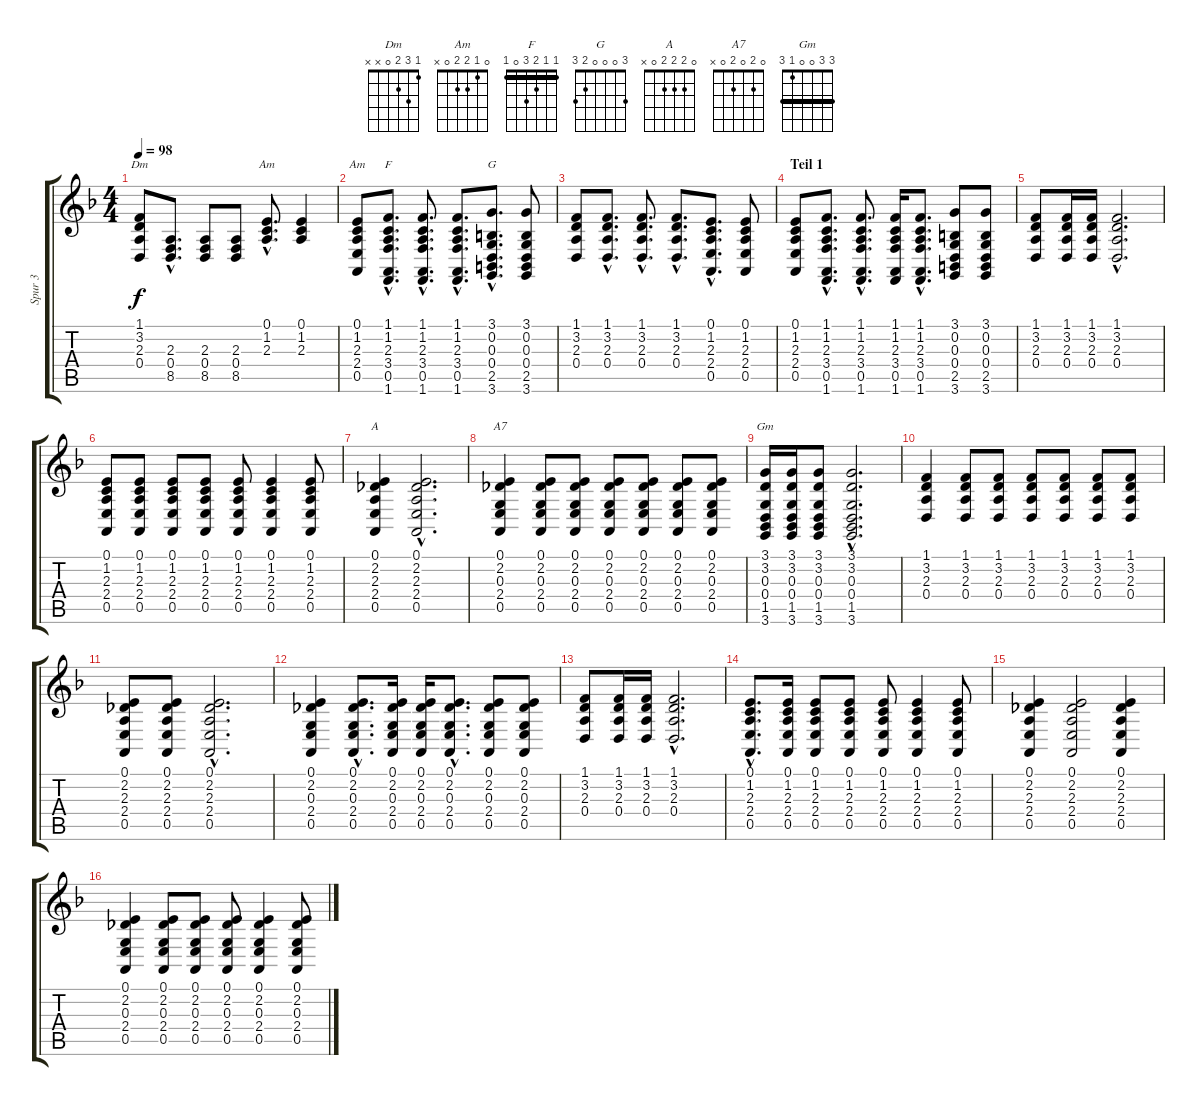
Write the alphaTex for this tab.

\track ("Spur 3" "Spur 3") {instrument choiraahs}
\staff {score tabs}
\tuning (E4 B3 G3 D3 A2 E2) {hide}
\chord ("Dm" 1 3 2 0 x x)
\chord ("Am" 0 1 2 x x x)
\chord ("Am" 0 1 2 2 0 x)
\chord ("F" 1 1 2 3 0 1) {barre 1}
\chord ("G" 3 0 0 0 2 3)
\chord ("A" 0 2 2 2 0 x)
\chord ("A7" 0 2 0 2 0 x)
\chord ("Gm" 3 3 0 0 1 3) {barre 3}
\ts (4 4)
\tempo 98
\clef g2
\ks dminor
(1.1 3.2 2.3 0.4).8{ch "Dm" dy f instrument choiraahs} (2.3{hac} 0.4{hac} 8.5{hac}).8{d} (2.3 0.4 8.5).8 (2.3 0.4 8.5).8 (0.1{hac} 1.2{hac} 2.3{hac}).8{d ch "Am"} (0.1 1.2 2.3).4 |
(0.1 1.2 2.3 2.4 0.5).8{ch "Am"} (1.1{hac} 1.2{hac} 2.3{hac} 3.4{hac} 0.5{hac} 1.6{hac}).8{d ch "F"} (1.1{hac} 1.2{hac} 2.3{hac} 3.4{hac} 0.5{hac} 1.6{hac}).8{d} (1.1{hac} 1.2{hac} 2.3{hac} 3.4{hac} 0.5{hac} 1.6{hac}).8{d} (3.1{hac} 0.2{hac} 0.3{hac} 0.4{hac} 2.5{hac} 3.6{hac}).8{d ch "G"} (3.1 0.2 0.3 0.4 2.5 3.6).8 |
(1.1 3.2 2.3 0.4).8 (1.1{hac} 3.2{hac} 2.3{hac} 0.4{hac}).8{d} (1.1{hac} 3.2{hac} 2.3{hac} 0.4{hac}).8{d} (1.1{hac} 3.2{hac} 2.3{hac} 0.4{hac}).8{d} (0.1{hac} 1.2{hac} 2.3{hac} 2.4{hac} 0.5{hac}).8{d} (0.1 1.2 2.3 2.4 0.5).8 |
\section ("" "Teil 1")
(0.1 1.2 2.3 2.4 0.5).8 (1.1{hac} 1.2{hac} 2.3{hac} 3.4{hac} 0.5{hac} 1.6{hac}).8{d} (1.1{hac} 1.2{hac} 2.3{hac} 3.4{hac} 0.5{hac} 1.6{hac}).8{d} (1.1 1.2 2.3 3.4 0.5 1.6).16 (1.1{hac} 1.2{hac} 2.3{hac} 3.4{hac} 0.5{hac} 1.6{hac}).8{d} (3.1 0.2 0.3 0.4 2.5 3.6).8 (3.1 0.2 0.3 0.4 2.5 3.6).8 |
(1.1 3.2 2.3 0.4).8 (1.1 3.2 2.3 0.4).16 (1.1 3.2 2.3 0.4).16 (1.1{hac} 3.2{hac} 2.3{hac} 0.4{hac}).2{d} |
(0.1 1.2 2.3 2.4 0.5).8 (0.1 1.2 2.3 2.4 0.5).8 (0.1 1.2 2.3 2.4 0.5).8 (0.1 1.2 2.3 2.4 0.5).8 (0.1 1.2 2.3 2.4 0.5).8 (0.1 1.2 2.3 2.4 0.5).4 (0.1 1.2 2.3 2.4 0.5).8 |
(0.1 2.2 2.3 2.4 0.5).4{ch "A"} (0.1{hac} 2.2{hac} 2.3{hac} 2.4{hac} 0.5{hac}).2{d} |
(0.1 2.2 0.3 2.4 0.5).4{ch "A7"} (0.1 2.2 0.3 2.4 0.5).8 (0.1 2.2 0.3 2.4 0.5).8 (0.1 2.2 0.3 2.4 0.5).8 (0.1 2.2 0.3 2.4 0.5).8 (0.1 2.2 0.3 2.4 0.5).8 (0.1 2.2 0.3 2.4 0.5).8 |
(3.1 3.2 0.3 0.4 1.5 3.6).16{ch "Gm"} (3.1 3.2 0.3 0.4 1.5 3.6).16 (3.1 3.2 0.3 0.4 1.5 3.6).8 (3.1{hac} 3.2{hac} 0.3{hac} 0.4{hac} 1.5{hac} 3.6{hac}).2{d} |
(1.1 3.2 2.3 0.4).4 (1.1 3.2 2.3 0.4).8 (1.1 3.2 2.3 0.4).8 (1.1 3.2 2.3 0.4).8 (1.1 3.2 2.3 0.4).8 (1.1 3.2 2.3 0.4).8 (1.1 3.2 2.3 0.4).8 |
(0.1 2.2 2.3 2.4 0.5).8 (0.1 2.2 2.3 2.4 0.5).8 (0.1{hac} 2.2{hac} 2.3{hac} 2.4{hac} 0.5{hac}).2{d} |
(0.1 2.2 0.3 2.4 0.5).4 (0.1{hac} 2.2{hac} 0.3{hac} 2.4{hac} 0.5{hac}).8{d} (0.1 2.2 0.3 2.4 0.5).16 (0.1 2.2 0.3 2.4 0.5).16 (0.1{hac} 2.2{hac} 0.3{hac} 2.4{hac} 0.5{hac}).8{d} (0.1 2.2 0.3 2.4 0.5).8 (0.1 2.2 0.3 2.4 0.5).8 |
(1.1 3.2 2.3 0.4).8 (1.1 3.2 2.3 0.4).16 (1.1 3.2 2.3 0.4).16 (1.1{hac} 3.2{hac} 2.3{hac} 0.4{hac}).2{d} |
(0.1{hac} 1.2{hac} 2.3{hac} 2.4{hac} 0.5{hac}).8{d} (0.1 1.2 2.3 2.4 0.5).16 (0.1 1.2 2.3 2.4 0.5).8 (0.1 1.2 2.3 2.4 0.5).8 (0.1 1.2 2.3 2.4 0.5).8 (0.1 1.2 2.3 2.4 0.5).4 (0.1 1.2 2.3 2.4 0.5).8 |
(0.1 2.2 2.3 2.4 0.5).4 (0.1 2.2 2.3 2.4 0.5).2 (0.1 2.2 2.3 2.4 0.5).4 |
(0.1 2.2 0.3 2.4 0.5).4 (0.1 2.2 0.3 2.4 0.5).8 (0.1 2.2 0.3 2.4 0.5).8 (0.1 2.2 0.3 2.4 0.5).8 (0.1 2.2 0.3 2.4 0.5).4 (0.1 2.2 0.3 2.4 0.5).8
